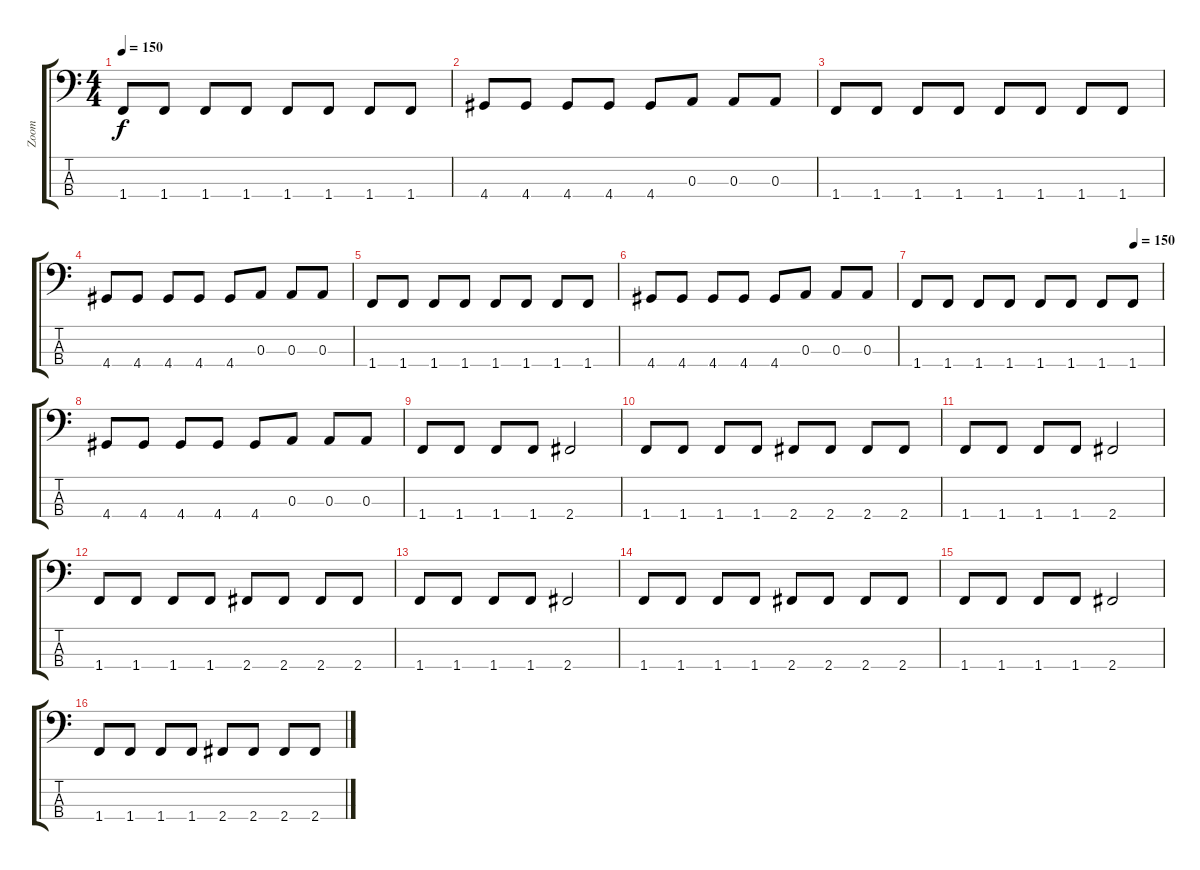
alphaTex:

\track ("Zoom" "Zoom") {instrument electricbassfinger}
\staff {score tabs}
\tuning (G2 D2 A1 E1) {hide}
\ts (4 4)
\tempo 150
\clef f4
\ks c
1.4.8{dy f} 1.4.8 1.4.8 1.4.8 1.4.8 1.4.8 1.4.8 1.4.8 |
4.4.8 4.4.8 4.4.8 4.4.8 4.4.8 0.3.8 0.3.8 0.3.8 |
1.4.8 1.4.8 1.4.8 1.4.8 1.4.8 1.4.8 1.4.8 1.4.8 |
4.4.8 4.4.8 4.4.8 4.4.8 4.4.8 0.3.8 0.3.8 0.3.8 |
1.4.8 1.4.8 1.4.8 1.4.8 1.4.8 1.4.8 1.4.8 1.4.8 |
4.4.8 4.4.8 4.4.8 4.4.8 4.4.8 0.3.8 0.3.8 0.3.8 |
\tempo (150 0.8875)
1.4.8 1.4.8 1.4.8 1.4.8 1.4.8 1.4.8 1.4.8 1.4.8 |
4.4.8 4.4.8 4.4.8 4.4.8 4.4.8 0.3.8 0.3.8 0.3.8 |
1.4.8 1.4.8 1.4.8 1.4.8 2.4.2 |
1.4.8 1.4.8 1.4.8 1.4.8 2.4.8 2.4.8 2.4.8 2.4.8 |
1.4.8 1.4.8 1.4.8 1.4.8 2.4.2 |
1.4.8 1.4.8 1.4.8 1.4.8 2.4.8 2.4.8 2.4.8 2.4.8 |
1.4.8 1.4.8 1.4.8 1.4.8 2.4.2 |
1.4.8 1.4.8 1.4.8 1.4.8 2.4.8 2.4.8 2.4.8 2.4.8 |
1.4.8 1.4.8 1.4.8 1.4.8 2.4.2 |
1.4.8 1.4.8 1.4.8 1.4.8 2.4.8 2.4.8 2.4.8 2.4.8
